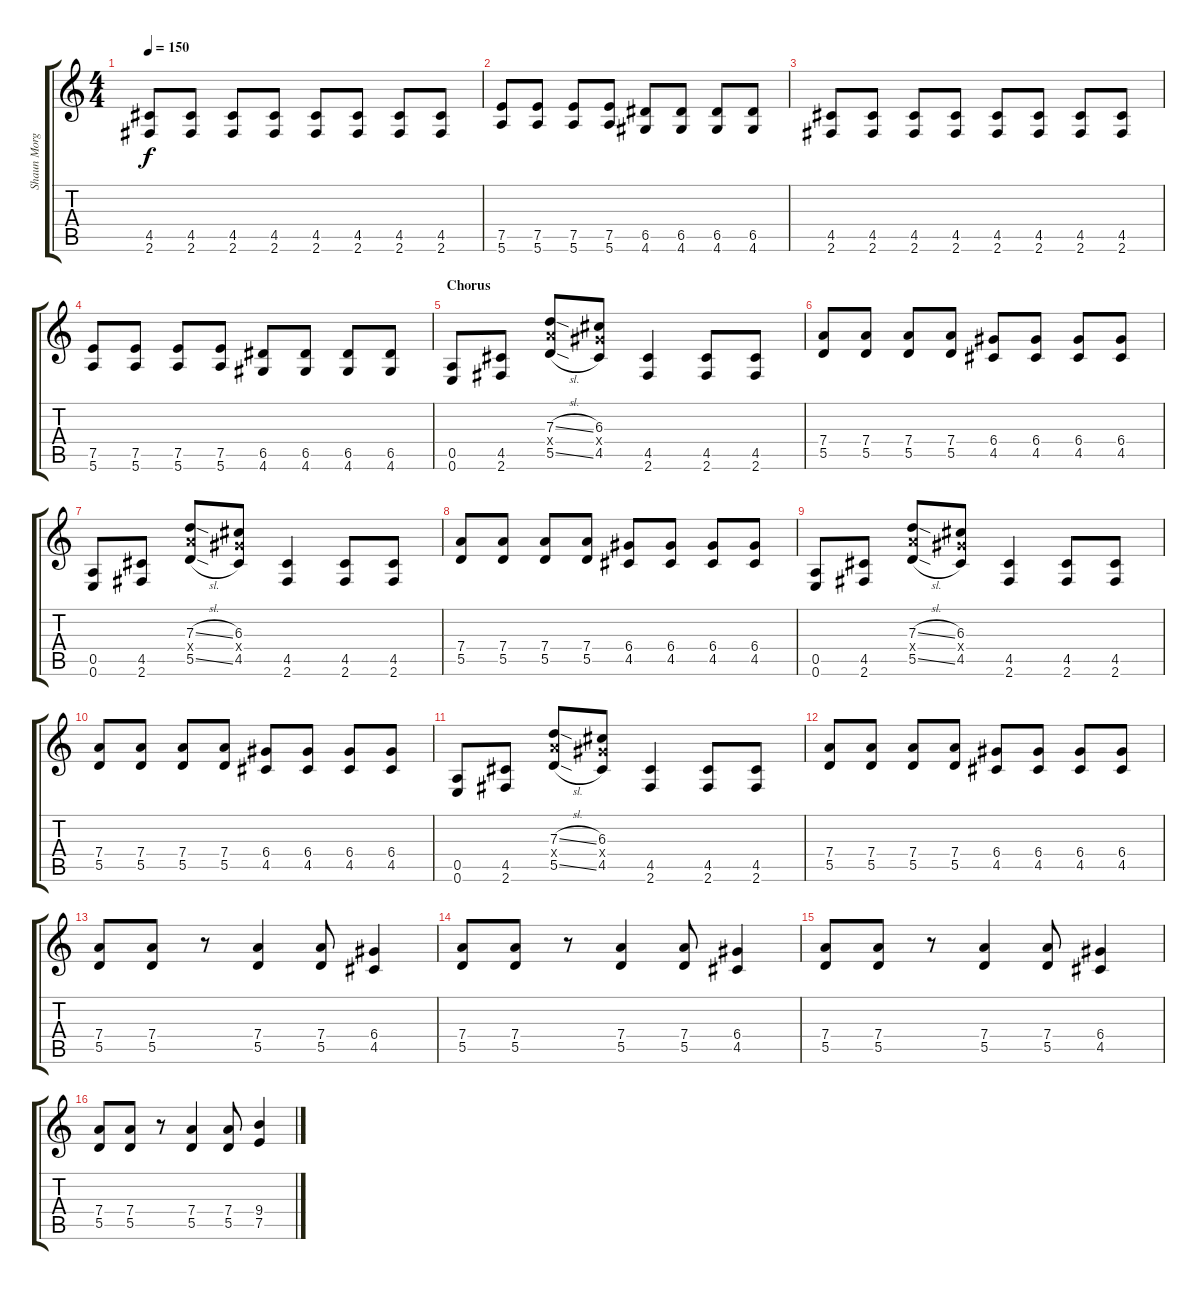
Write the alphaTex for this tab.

\track ("Shaun Morgan" "Shaun Morg") {instrument distortionguitar}
\staff {score tabs}
\tuning (E4 B3 G3 D3 A2 E2) {hide}
\ts (4 4)
\tempo 150
\clef g2
\ks c
(4.5 2.6).8{dy f} (4.5 2.6).8 (4.5 2.6).8 (4.5 2.6).8 (4.5 2.6).8 (4.5 2.6).8 (4.5 2.6).8 (4.5 2.6).8 |
(7.5 5.6).8 (7.5 5.6).8 (7.5 5.6).8 (7.5 5.6).8 (6.5 4.6).8 (6.5 4.6).8 (6.5 4.6).8 (6.5 4.6).8 |
(4.5 2.6).8 (4.5 2.6).8 (4.5 2.6).8 (4.5 2.6).8 (4.5 2.6).8 (4.5 2.6).8 (4.5 2.6).8 (4.5 2.6).8 |
(7.5 5.6).8 (7.5 5.6).8 (7.5 5.6).8 (7.5 5.6).8 (6.5 4.6).8 (6.5 4.6).8 (6.5 4.6).8 (6.5 4.6).8 |
\section ("" "Chorus")
(0.5 0.6).8 (4.5 2.6).8 (7.3{sl} 7.4{x} 5.5{sl}).8{volume 11 instrument guitarharmonics} (6.3 6.4{x} 4.5).8 (4.5 2.6).4{volume 13 instrument distortionguitar} (4.5 2.6).8 (4.5 2.6).8 |
(7.4 5.5).8 (7.4 5.5).8 (7.4 5.5).8 (7.4 5.5).8 (6.4 4.5).8 (6.4 4.5).8 (6.4 4.5).8 (6.4 4.5).8 |
(0.5 0.6).8 (4.5 2.6).8 (7.3{sl} 7.4{x} 5.5{sl}).8{volume 11 instrument guitarharmonics} (6.3 6.4{x} 4.5).8 (4.5 2.6).4{volume 13 instrument distortionguitar} (4.5 2.6).8 (4.5 2.6).8 |
(7.4 5.5).8 (7.4 5.5).8 (7.4 5.5).8 (7.4 5.5).8 (6.4 4.5).8 (6.4 4.5).8 (6.4 4.5).8 (6.4 4.5).8 |
(0.5 0.6).8 (4.5 2.6).8 (7.3{sl} 7.4{x} 5.5{sl}).8{volume 11 instrument guitarharmonics} (6.3 6.4{x} 4.5).8 (4.5 2.6).4{volume 13 instrument distortionguitar} (4.5 2.6).8 (4.5 2.6).8 |
(7.4 5.5).8 (7.4 5.5).8 (7.4 5.5).8 (7.4 5.5).8 (6.4 4.5).8 (6.4 4.5).8 (6.4 4.5).8 (6.4 4.5).8 |
(0.5 0.6).8 (4.5 2.6).8 (7.3{sl} 7.4{x} 5.5{sl}).8{volume 11 instrument guitarharmonics} (6.3 6.4{x} 4.5).8 (4.5 2.6).4{volume 13 instrument distortionguitar} (4.5 2.6).8 (4.5 2.6).8 |
(7.4 5.5).8 (7.4 5.5).8 (7.4 5.5).8 (7.4 5.5).8 (6.4 4.5).8 (6.4 4.5).8 (6.4 4.5).8 (6.4 4.5).8 |
(7.4 5.5).8 (7.4 5.5).8 r.8 (7.4 5.5).4 (7.4 5.5).8 (6.4 4.5).4 |
(7.4 5.5).8 (7.4 5.5).8 r.8 (7.4 5.5).4 (7.4 5.5).8 (6.4 4.5).4 |
(7.4 5.5).8 (7.4 5.5).8 r.8 (7.4 5.5).4 (7.4 5.5).8 (6.4 4.5).4 |
(7.4 5.5).8 (7.4 5.5).8 r.8 (7.4 5.5).4 (7.4 5.5).8 (9.4 7.5).4
